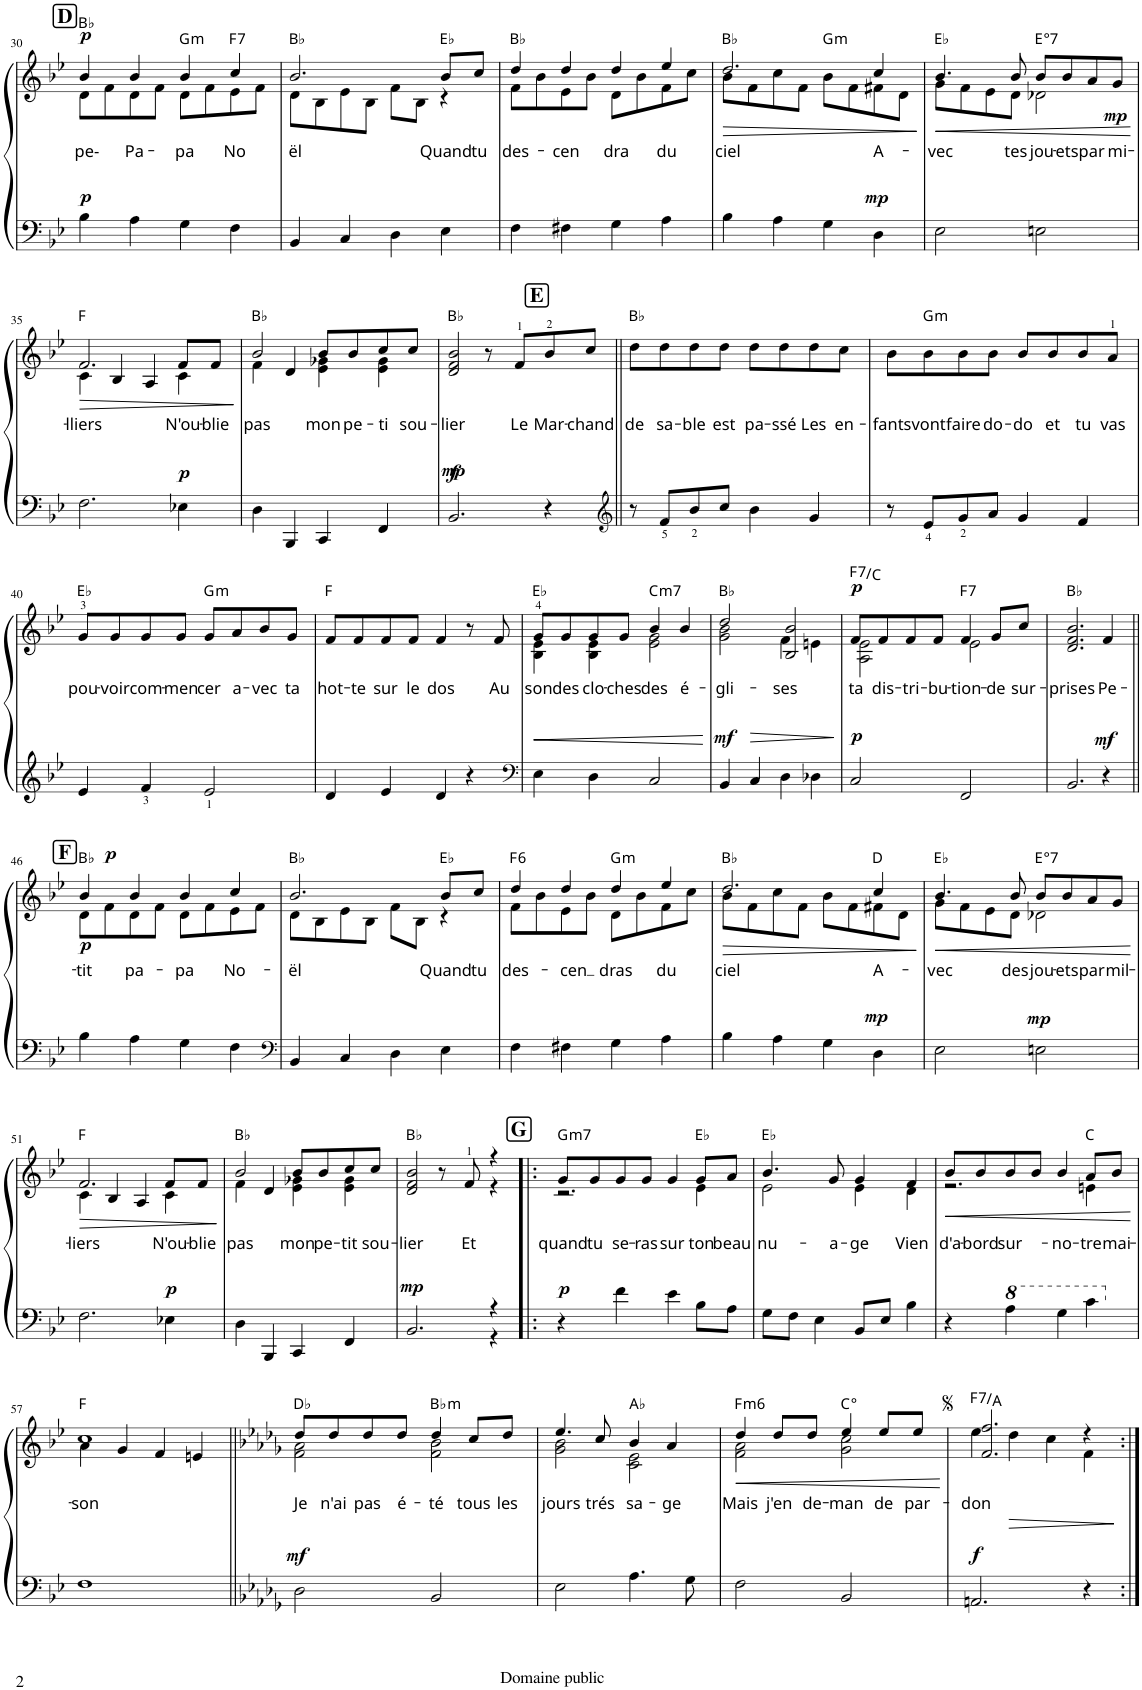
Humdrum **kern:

**kern	**kern	**text	**dynam	**harte
*part1	*part1	*part1	*part1	*part1
*staff2	*staff1	*staff1	*staff1/2	*
*I"Piano	*	*	*	*
*I'Pia.	*	*	*	*
!!LO:PB:g=z
*clefF4	*clefG2	*	*	*
*k[b-e-]	*k[b-e-]	*	*	*
*M4/4	*M4/4	*	*	*
!!LO:REH:place=s1:a:B:cj:fs=14:t=D
=30	=30	=30	=30	=30
*	*^	*	*	*
!	!	!	!LO:LY:b	!LO:DY:a=2	!
!	!	!	!	!LO:DY:n=1:a	!
4B-\	4b-/	8d\L	pe-	p p	Bb:maj
.	.	8f\	.	.	.
!	!	!	!LO:LY:b	!	!
4A\	4b-/	8d\	Pa-	.	.
.	.	8f\J	.	.	.
!	!	!	!LO:LY:b	!	!LO:H:kt=m
4G\	4b-/	8d\L	pa	.	G:min
.	.	8f\	.	.	.
!	!	!	!LO:LY:b	!	!LO:H:kt=7
4F\	4cc/	8e-\	No	.	F:7
.	.	8f\J	.	.	.
=31	=31	=31	=31	=31	=31
!	!	!	!LO:LY:b	!	!
4BB-/	2.b-/	8d\L	ël	.	Bb:maj
.	.	8B-\	.	.	.
4C/	.	8e-\	.	.	.
.	.	8B-\J	.	.	.
4D\	.	8f\L	.	.	.
.	.	8B-\J	.	.	.
!	!	!	!LO:LY:b	!	!
4E-\	8b-/L	4r	Quand	.	Eb:maj
!	!	!	!LO:LY:b	!	!
.	8cc/J	.	tu	.	.
=32	=32	=32	=32	=32	=32
!	!	!	!LO:LY:b	!	!
4F\	4dd/	8f\L	des-	.	Bb:maj
.	.	8b-\	.	.	.
!	!	!	!LO:LY:b	!	!
4F#X\	4dd/	8e-\	-cen	.	.
.	.	8b-\J	.	.	.
!	!	!	!LO:LY:b	!	!
4G\	4dd/	8d\L	dra	.	.
.	.	8b-\	.	.	.
!	!	!	!LO:LY:b	!	!
4A\	4ee-/	8f\	du	.	.
.	.	8cc\J	.	.	.
=33	=33	=33	=33	=33	=33
!	!	!	!LO:LY:b	!LO:HP:b	!
4B-\	2.dd/	8b-\L	ciel	>	Bb:maj
.	.	8f\	.	.	.
4A\	.	8cc\	.	.	.
.	.	8f\J	.	.	.
!	!	!	!	!	!LO:H:kt=m
4G\	.	8b-\L	.	.	G:min
.	.	8f\	.	.	.
!	!	!	!LO:LY:b	!LO:DY:a=2	!
4D\	4cc/	8f#X\	A-	mp	.
.	.	8d\J	.	.	.
=34	=34	=34	=34	=34	=34
!	!	!	!LO:LY:b	!LO:HP:b	!
2E-\	4.b-/	8g\L	-vec	<	Eb:maj
.	.	8f\	.	.	.
.	.	8e-\	.	.	.
!	!	!	!LO:LY:b	!	!
.	8b-/	8d\J	tes	.	.
!	!	!	!LO:LY:b	!	!LO:H:kt=°
2En\	8b-/L	2d-X\	jou-	.	.
!	!	!	!LO:LY:b	!	!
.	8b-/	.	-ets	.	.
!	!	!	!LO:LY:b	!	!
.	8a/	.	par	.	.
!	!	!	!LO:LY:b	!LO:DY:b	!
.	8g/J	.	mi-	mp	.
*	*v	*v	*	*	*
.	.	.	]	.
!!LO:LB:g=z
=35	=35	=35	=35	=35
!	!	!LO:LY:b	!LO:HP:b	!
*	*^	*	*	*
2.F\	2.f/	4c\	-lliers	>	F:maj
.	.	4B-/	.	.	.
.	.	4A/	.	.	.
!	!	!	!LO:LY:b	!LO:DY:a=2	!
4E-X\	8f/L	4c\	N'ou-	p	.
!	!	!	!LO:LY:b	!	!
.	8f/J	.	-blie	.	.
*	*v	*v	*	*	*
.	.	.	[	.
=36	=36	=36	=36	=36
!	!	!LO:LY:b	!	!
*	*^	*	*	*
4D\	2b-/	4f\	pas	.	Bb:maj
4BBB-/	.	4d/	.	.	.
!	!	!	!LO:LY:b	!	!
4CC/	8b-/L	4e-\ 4g-X\	mon	.	.
!	!	!	!LO:LY:b	!	!
.	8b-/	.	pe-	.	.
!	!	!	!LO:LY:b	!	!
4FF/	8cc/	4e-\ 4g-\	-ti	.	.
!	!	!	!LO:LY:b	!	!
.	8cc/J	.	sou-	.	.
*	*v	*v	*	*	*
!!LO:REH:place=s1:a:B:cj:fs=14:t=E:qo=2.5
=37	=37	=37	=37	=37
!	!	!LO:LY:b	!LO:DY:a=2	!
!	!	!	!LO:DY:n=1:a=2	!
2.BB-/	2d/ 2f/ 2b-/	-lier	mp f	Bb:maj
.	8r	.	.	.
!	!	!LO:LY:b	!	!
.	8f/L	Le	.	.
!	!	!LO:LY:b	!	!
4r	8b-/	Mar-	.	.
!	!	!LO:LY:b	!	!
.	8cc/J	-chand	.	.
=38||	=38||	=38||	=38||	=38||
*clefG2	*	*	*	*
!	!	!LO:LY:b	!	!
8r	8dd\L	de	.	Bb:maj
!	!	!LO:LY:b	!	!
8f/L	8dd\	sa-	.	.
!	!	!LO:LY:b	!	!
8b-/	8dd\	-ble	.	.
!	!	!LO:LY:b	!	!
8cc/J	8dd\J	est	.	.
!	!	!LO:LY:b	!	!
4b-\	8dd\L	pa-	.	.
!	!	!LO:LY:b	!	!
.	8dd\	-ssé	.	.
!	!	!LO:LY:b	!	!
4g/	8dd\	Les	.	.
!	!	!LO:LY:b	!	!
.	8cc\J	en-	.	.
=39	=39	=39	=39	=39
!	!	!LO:LY:b	!	!
8r	8b-\L	-fants	.	.
!	!	!LO:LY:b	!	!LO:H:kt=m
8e-/L	8b-\	vont	.	G:min
!	!	!LO:LY:b	!	!
8g/	8b-\	faire	.	.
!	!	!LO:LY:b	!	!
8a/J	8b-\J	do-	.	.
!	!	!LO:LY:b	!	!
4g/	8b-/L	-do	.	.
!	!	!LO:LY:b	!	!
.	8b-/	et	.	.
!	!	!LO:LY:b	!	!
4f/	8b-/	tu	.	.
!	!	!LO:LY:b	!	!
.	8a/J	vas	.	.
!!LO:LB:g=z
=40	=40	=40	=40	=40
!	!	!LO:LY:b	!	!
4e-/	8g/L	pou-	.	Eb:maj
!	!	!LO:LY:b	!	!
.	8g/	-voir	.	.
!	!	!LO:LY:b	!	!
4f/	8g/	com-	.	.
!	!	!LO:LY:b	!	!
.	8g/J	-men	.	.
!	!	!LO:LY:b	!	!LO:H:kt=m
2e-/	8g/L	cer	.	G:min
!	!	!LO:LY:b	!	!
.	8a/	a-	.	.
!	!	!LO:LY:b	!	!
.	8b-/	-vec	.	.
!	!	!LO:LY:b	!	!
.	8g/J	ta	.	.
=41	=41	=41	=41	=41
!	!	!LO:LY:b	!	!
4d/	8f/L	hot-	.	F:maj
!	!	!LO:LY:b	!	!
.	8f/	-te	.	.
!	!	!LO:LY:b	!	!
4e-/	8f/	sur	.	.
!	!	!LO:LY:b	!	!
.	8f/J	le	.	.
!	!	!LO:LY:b	!	!
4d/	4f/	dos	.	.
4r	8r	.	.	.
!	!	!LO:LY:b	!	!
.	8f/	Au	.	.
=42	=42	=42	=42	=42
*clefF4	*	*	*	*
!	!	!LO:LY:b	!	!
*	*^	*	*	*
4E-\	8g/L	4B-\ 4e-\	son	.	Eb:maj
!	!	!	!LO:LY:b	!	!
.	8g/	.	des	.	.
!	!	!	!LO:LY:b	!	!
4D\	8g/	4B-\ 4e-\	clo-	.	.
!	!	!	!LO:LY:b	!	!
.	8g/J	.	-ches	.	.
!	!	!	!LO:LY:b	!	!LO:H:kt=m7
2C/	4b-/	2e-\ 2g\	des	.	C:min7
!	!	!	!LO:LY:b	!	!
.	4b-/	.	é-	.	.
*	*v	*v	*	*	*
.	.	.	]	.
=43	=43	=43	=43	=43
!	!	!LO:LY:b	!LO:DY:a=2	!
*	*^	*	*	*
4BB-/	2dd/	2g\ 2b-\	-gli-	mf	Bb:maj
!	!	!	!	!LO:HP:b=2	!
4C/	.	.	.	>	.
!	!	!	!LO:LY:b	!	!
4D\	2B-/ 2b-/	4f\	-ses	.	.
4D-X\	.	4en\	.	.	.
=44	=44	=44	=44	=44	=44
!	!	!	!LO:LY:b	!LO:DY:a=2	!
!	!	!	!	!LO:DY:n=1:a	!LO:H:kt=7
2C/	8f/L	2A\ 2e-\	ta	p p	F:7/5
!	!	!	!LO:LY:b	!	!
.	8f/	.	dis-	.	.
!	!	!	!LO:LY:b	!	!
.	8f/	.	-tri-	.	.
!	!	!	!LO:LY:b	!	!
.	8f/J	.	-bu-	.	.
!	!	!	!LO:LY:b	!	!LO:H:kt=7
2FF/	4f/	2e-\	-tion-	.	F:7
!	!	!	!LO:LY:b	!	!
.	8g/L	.	-de	.	.
!	!	!	!LO:LY:b	!	!
.	8cc/J	.	sur-	.	.
*	*v	*v	*	*	*
=45	=45	=45	=45	=45
!	!	!LO:LY:b	!	!
2.BB-/	2.d/ 2.f/ 2.b-/	-prises	.	Bb:maj
!	!	!LO:LY:b	!LO:DY:a=2	!
4r	4f/	Pe-	mf	.
!!LO:LB:g=z
!!LO:REH:place=s1:a:B:cj:fs=14:t=F
=46||	=46||	=46||	=46||	=46||
!	!	!LO:LY:b	!LO:DY:b	!
*	*^	*	*	*
4B-\	4b-/	8d\L	-tit	p	Bb:maj
!	!	!	!	!LO:DY:a	!
.	.	8f\	.	p	.
!	!	!	!LO:LY:b	!	!
4A\	4b-/	8d\	pa-	.	.
.	.	8f\J	.	.	.
!	!	!	!LO:LY:b	!	!
4G\	4b-/	8d\L	-pa	.	.
.	.	8f\	.	.	.
!	!	!	!LO:LY:b	!	!
4F\	4cc/	8e-\	No-	.	.
.	.	8f\J	.	.	.
=47	=47	=47	=47	=47	=47
*clefF4	*	*	*	*	*
!	!	!	!LO:LY:b	!	!
4BB-/	2.b-/	8d\L	-ël	.	Bb:maj
.	.	8B-\	.	.	.
4C/	.	8e-\	.	.	.
.	.	8B-\J	.	.	.
4D\	.	8f\L	.	.	.
.	.	8B-\J	.	.	.
!	!	!	!LO:LY:b	!	!
4E-\	8b-/L	4r	Quand	.	Eb:maj
!	!	!	!LO:LY:b	!	!
.	8cc/J	.	tu	.	.
=48	=48	=48	=48	=48	=48
!	!	!	!LO:LY:b	!	!LO:H:kt=6
4F\	4dd/	8f\L	des-	.	F:maj6
.	.	8b-\	.	.	.
!	!	!	!LO:LY:b	!	!
4F#X\	4dd/	8e-\	-cen	.	.
.	.	8b-\J	.	.	.
!	!	!	!LO:LY:b	!	!LO:H:kt=m
4G\	4dd/	8d\L	dras	.	G:min
.	.	8b-\	.	.	.
!	!	!	!LO:LY:b	!	!
4A\	4ee-/	8f\	du	.	.
.	.	8cc\J	.	.	.
=49	=49	=49	=49	=49	=49
!	!	!	!LO:LY:b	!LO:HP:b	!
4B-\	2.dd/	8b-\L	ciel	>	Bb:maj
.	.	8f\	.	.	.
4A\	.	8cc\	.	.	.
.	.	8f\J	.	.	.
4G\	.	8b-\L	.	.	.
.	.	8f\	.	.	.
!	!	!	!LO:LY:b	!LO:DY:a=2	!
4D\	4cc/	8f#X\	A-	mp	D:maj
.	.	8d\J	.	.	.
*	*v	*v	*	*	*
.	.	.	]	.
=50	=50	=50	=50	=50
!	!	!LO:LY:b	!LO:HP:b	!
*	*^	*	*	*
2E-\	4.b-/	8g\L	-vec	<	Eb:maj
.	.	8f\	.	.	.
.	.	8e-\	.	.	.
!	!	!	!LO:LY:b	!	!
.	8b-/	8d\J	des	.	.
!	!	!	!LO:LY:b	!LO:DY:a=2	!LO:H:kt=°
2En\	8b-/L	2d-X\	jou-	mp	.
!	!	!	!LO:LY:b	!	!
.	8b-/	.	-ets	.	.
!	!	!	!LO:LY:b	!	!
.	8a/	.	par	.	.
!	!	!	!LO:LY:b	!	!
.	8g/J	.	mil-	.	.
*	*v	*v	*	*	*
.	.	.	]	.
!!LO:LB:g=z
=51	=51	=51	=51	=51
!	!	!LO:LY:b	!LO:HP:b	!
*	*^	*	*	*
2.F\	2.f/	4c\	-liers	>	F:maj
.	.	4B-/	.	.	.
.	.	4A/	.	.	.
!	!	!	!LO:LY:b	!LO:DY:a=2	!
4E-X\	8f/L	4c\	N'ou-	p	.
!	!	!	!LO:LY:b	!	!
.	8f/J	.	-blie	.	.
*	*v	*v	*	*	*
.	.	.	[	.
=52	=52	=52	=52	=52
!	!	!LO:LY:b	!	!
*	*^	*	*	*
4D\	2b-/	4f\	pas	.	Bb:maj
4BBB-/	.	4d/	.	.	.
!	!	!	!LO:LY:b	!	!
4CC/	8b-/L	4e-\ 4g-X\	mon	.	.
!	!	!	!LO:LY:b	!	!
.	8b-/	.	pe-	.	.
!	!	!	!LO:LY:b	!	!
4FF/	8cc/	4e-\ 4g-\	-tit	.	.
!	!	!	!LO:LY:b	!	!
.	8cc/J	.	sou-	.	.
=53	=53	=53	=53	=53	=53
*^	*	*	*	*	*
!	!	!	!	!LO:LY:b	!LO:DY:a=2	!
2.BB-/	2.ryy	2d/ 2f/ 2b-/	2.ryy	-lier	mp	Bb:maj
.	.	8r	.	.	.	.
!	!	!	!	!LO:LY:b	!	!
.	.	8f/	.	Et	.	.
4r	4r	4r	4r	.	.	.
!!LO:REH:place=s1:a:B:cj:fs=14:t=G	!!
=54!|:	=54!|:	=54!|:	=54!|:	=54!|:	=54!|:	=54!|:
!	!	!	!	!LO:LY:b	!LO:DY:a=2	!LO:H:kt=m7
*v	*v	*	*	*	*	*
4r	8g/L	2.r	quand	p	G:min7
!	!	!	!LO:LY:b	!	!
.	8g/	.	tu	.	.
!	!	!	!LO:LY:b	!	!
4f\	8g/	.	se-	.	.
!	!	!	!LO:LY:b	!	!
.	8g/J	.	-ras	.	.
!	!	!	!LO:LY:b	!	!
4e-\	4g/	.	sur	.	.
!	!	!	!LO:LY:b	!	!
8B-\L	8g/L	4e-\	ton	.	Eb:maj
!	!	!	!LO:LY:b	!	!
8A\J	8a/J	.	beau	.	.
=55	=55	=55	=55	=55	=55
!	!	!	!LO:LY:b	!	!
8G\L	4.b-/	2e-\	nu-	.	Eb:maj
8F\J	.	.	.	.	.
4E-\	.	.	.	.	.
!	!	!	!LO:LY:b	!	!
.	8g/	.	-a-	.	.
!	!	!	!LO:LY:b	!	!
8BB-/L	4g/	4e-\	-ge	.	.
8E-/J	.	.	.	.	.
!	!	!	!LO:LY:b	!	!
4B-\	4f/	4d\	Vien	.	.
=56	=56	=56	=56	=56	=56
!	!	!	!LO:LY:b	!LO:HP:b	!
4r	8b-/L	2.r	d'a-	<	.
!	!	!	!LO:LY:b	!	!
.	8b-/	.	-bord	.	.
!	!	!	!LO:LY:b	!	!
4a\	8b-/	.	sur	.	.
.	8b-/J	.	.	.	.
!	!	!	!LO:LY:b	!	!
4g\	4b-/	.	no-	.	.
!	!	!	!LO:LY:b	!	!
4cc\	8a/L	4en\	-tre	.	C:maj
!	!	!	!LO:LY:b	!	!
.	8b-/J	.	mai-	.	.
*	*v	*v	*	*	*
.	.	.	]	.
!!LO:LB:g=z
=57	=57	=57	=57	=57
!	!	!LO:LY:b	!	!
*	*^	*	*	*
1F	1cc	4a\	-son	.	F:maj
.	.	4g/	.	.	.
.	.	4f/	.	.	.
.	.	4en/	.	.	.
=58||	=58||	=58||	=58||	=58||	=58||
*k[b-e-a-d-g-]	*k[b-e-a-d-g-]	*	*	*	*
!	!	!	!LO:LY:b	!LO:DY:a=2	!
2D-\	8dd-/L	2f\ 2a-\	Je	mf	Db:maj
!	!	!	!LO:LY:b	!	!
.	8dd-/	.	n'ai	.	.
!	!	!	!LO:LY:b	!	!
.	8dd-/	.	pas	.	.
!	!	!	!LO:LY:b	!	!
.	8dd-/J	.	é-	.	.
!	!	!	!LO:LY:b	!	!LO:H:kt=m
2BB-/	4dd-/	2f\ 2b-\	-té	.	Bb:min
!	!	!	!LO:LY:b	!	!
.	8cc/L	.	tous	.	.
!	!	!	!LO:LY:b	!	!
.	8dd-/J	.	les	.	.
=59	=59	=59	=59	=59	=59
!	!	!	!LO:LY:b	!	!
2E-\	4.ee-/	2g-\ 2b-\	jours	.	.
!	!	!	!LO:LY:b	!	!
.	8cc/	.	trés	.	.
!	!	!	!LO:LY:b	!	!
4.A-\	4b-/	2c\ 2e-\	sa-	.	Ab:maj
!	!	!	!LO:LY:b	!	!
.	4a-/	.	-ge	.	.
8G-\	.	.	.	.	.
=60	=60	=60	=60	=60	=60
!	!	!	!LO:LY:b	!LO:HP:b	!LO:H:kt=m6
2F\	4dd-/	2f\ 2a-\	Mais	<	F:min6
!	!	!	!LO:LY:b	!	!
.	8dd-/L	.	j'en	.	.
!	!	!	!LO:LY:b	!	!
.	8dd-/J	.	de-	.	.
!	!	!	!LO:LY:b	!	!LO:H:kt=°
2BB-/	4ee-/	2g-\ 2cc\	-man	.	.
!	!	!	!LO:LY:b	!	!
.	8ee-/L	.	de	.	.
!	!	!	!LO:LY:b	!	!
.	8ee-/J	.	par-	.	.
*	*v	*v	*	*	*
.	.	.	[	.
=61	=61	=61	=61	=61
!	!	!LO:LY:b	!LO:DY:a=2	!LO:H:kt=7
*	*^	*	*	*
2.AAn/	2.f/ 2.ff/	4ee-\	-don	f	F:7/3
.	.	4dd-\	.	.	.
.	.	4cc\	.	.	.
4r	4r	4f\	.	.	.
*	*v	*v	*	*	*
.	.	.	[	.
=:|!	=:|!	=:|!	=:|!	=:|!
*-	*-	*-	*-	*-
